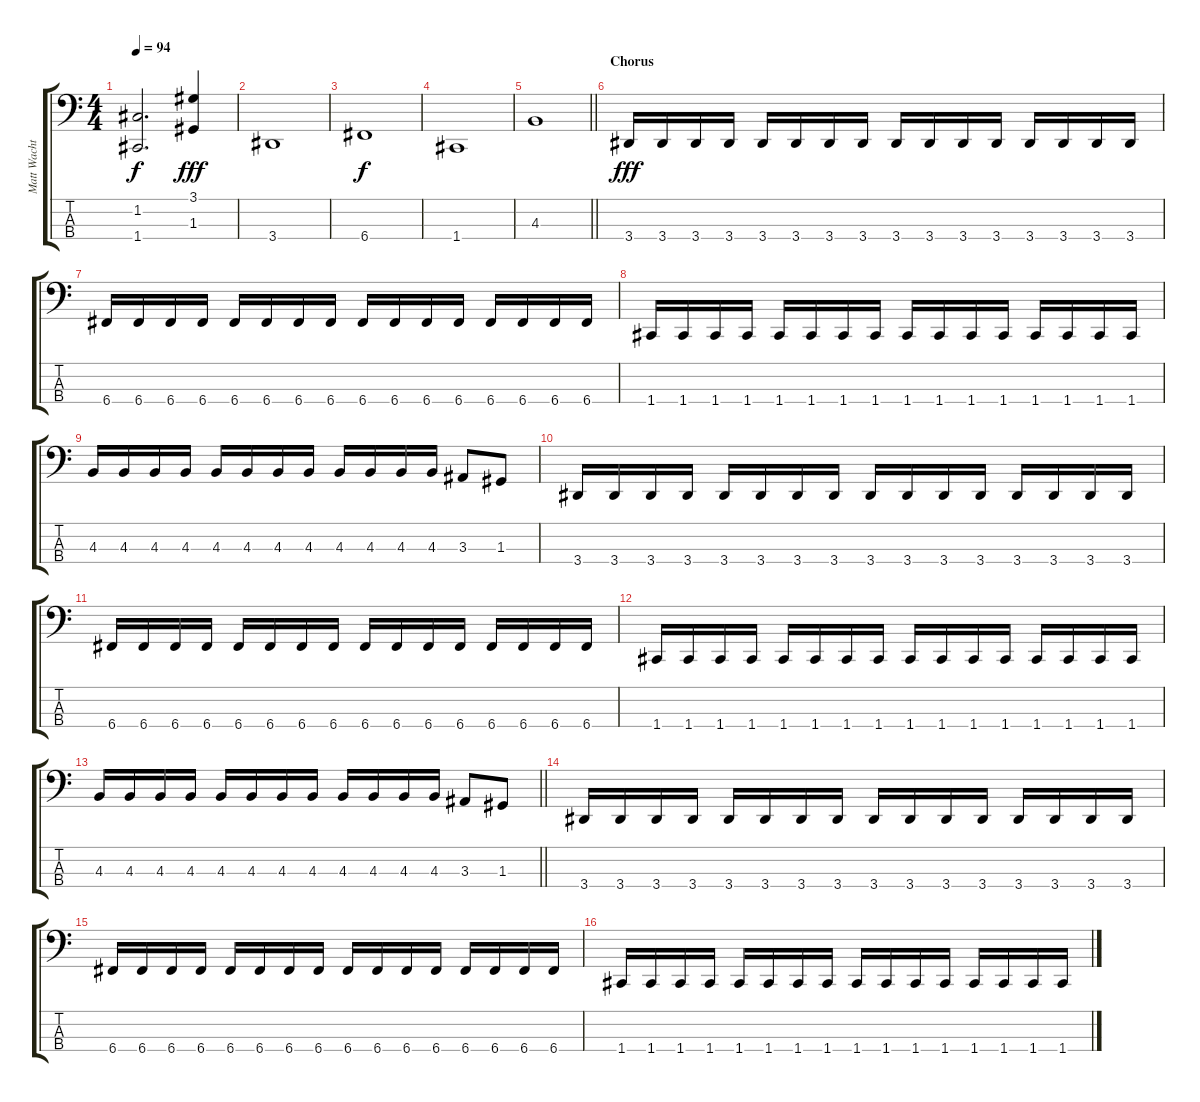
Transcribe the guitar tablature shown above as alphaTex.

\track ("Matt Wachter" "Matt Wacht") {instrument electricbassfinger}
\staff {score tabs}
\tuning (F2 C2 G1 C1) {hide}
\ts (4 4)
\tempo 94
\clef f4
\ks c
(1.2{t} 1.4{t}).2{d dy f} (3.1 1.3).4{dy fff instrument electricbassfinger} |
3.4.1{instrument electricbassfinger} |
6.4.1{dy f} |
1.4.1 |
\barLineRight lightlight
4.3.1 |
\section ("" "Chorus")
3.4.16{dy fff instrument electricbassfinger} 3.4.16 3.4.16 3.4.16 3.4.16 3.4.16 3.4.16 3.4.16 3.4.16 3.4.16 3.4.16 3.4.16 3.4.16 3.4.16 3.4.16 3.4.16 |
6.4.16 6.4.16 6.4.16 6.4.16 6.4.16 6.4.16 6.4.16 6.4.16 6.4.16 6.4.16 6.4.16 6.4.16 6.4.16 6.4.16 6.4.16 6.4.16 |
1.4.16 1.4.16 1.4.16 1.4.16 1.4.16 1.4.16 1.4.16 1.4.16 1.4.16 1.4.16 1.4.16 1.4.16 1.4.16 1.4.16 1.4.16 1.4.16 |
4.3.16 4.3.16 4.3.16 4.3.16 4.3.16 4.3.16 4.3.16 4.3.16 4.3.16 4.3.16 4.3.16 4.3.16 3.3.8 1.3.8 |
3.4.16{instrument electricbassfinger} 3.4.16 3.4.16 3.4.16 3.4.16 3.4.16 3.4.16 3.4.16 3.4.16 3.4.16 3.4.16 3.4.16 3.4.16 3.4.16 3.4.16 3.4.16 |
6.4.16 6.4.16 6.4.16 6.4.16 6.4.16 6.4.16 6.4.16 6.4.16 6.4.16 6.4.16 6.4.16 6.4.16 6.4.16 6.4.16 6.4.16 6.4.16 |
1.4.16 1.4.16 1.4.16 1.4.16 1.4.16 1.4.16 1.4.16 1.4.16 1.4.16 1.4.16 1.4.16 1.4.16 1.4.16 1.4.16 1.4.16 1.4.16 |
\barLineRight lightlight
4.3.16 4.3.16 4.3.16 4.3.16 4.3.16 4.3.16 4.3.16 4.3.16 4.3.16 4.3.16 4.3.16 4.3.16 3.3.8 1.3.8 |
3.4.16{instrument electricbassfinger} 3.4.16 3.4.16 3.4.16 3.4.16 3.4.16 3.4.16 3.4.16 3.4.16 3.4.16 3.4.16 3.4.16 3.4.16 3.4.16 3.4.16 3.4.16 |
6.4.16 6.4.16 6.4.16 6.4.16 6.4.16 6.4.16 6.4.16 6.4.16 6.4.16 6.4.16 6.4.16 6.4.16 6.4.16 6.4.16 6.4.16 6.4.16 |
1.4.16 1.4.16 1.4.16 1.4.16 1.4.16 1.4.16 1.4.16 1.4.16 1.4.16 1.4.16 1.4.16 1.4.16 1.4.16 1.4.16 1.4.16 1.4.16
